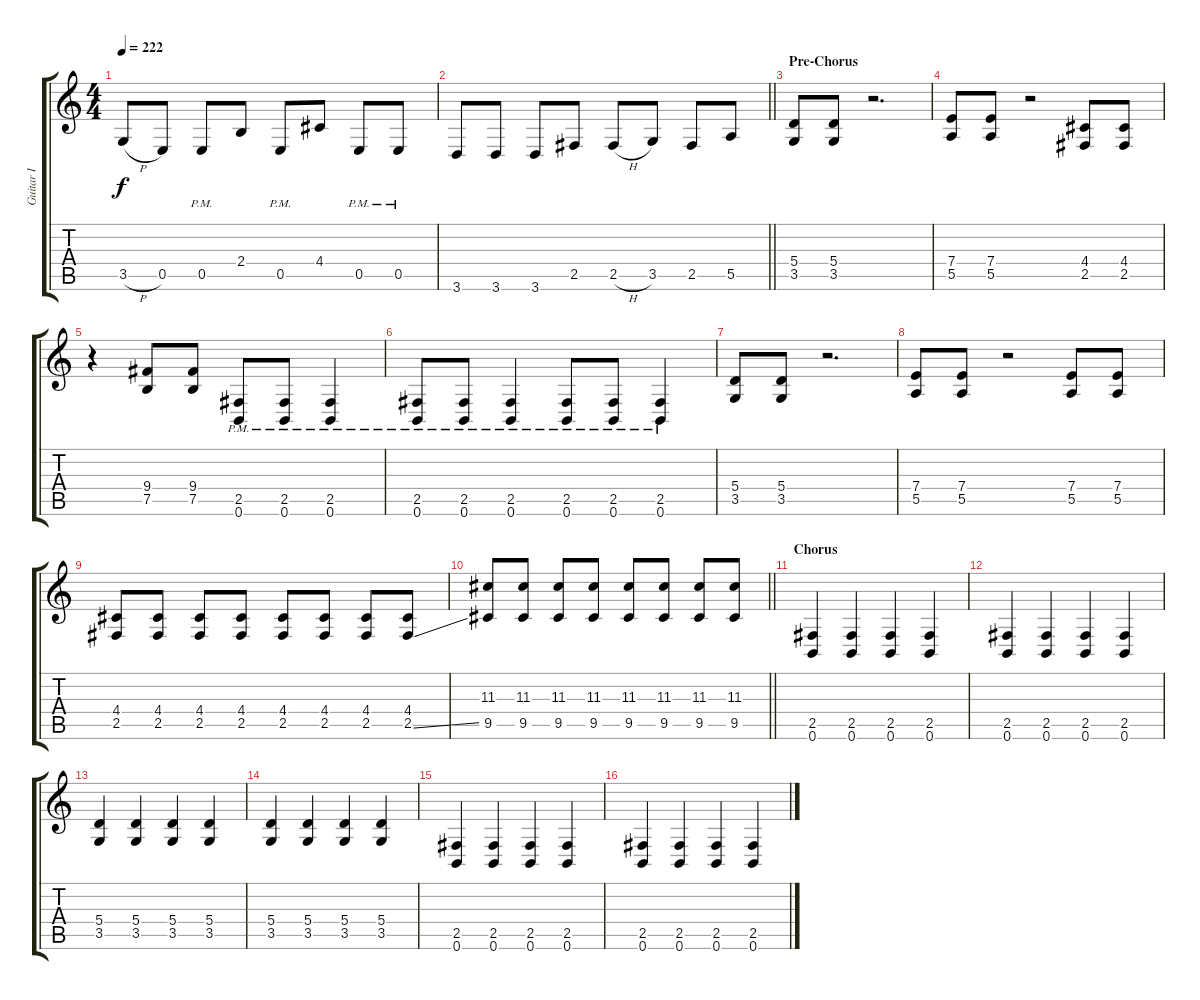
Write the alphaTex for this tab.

\track ("Guitar I" "Guitar I") {instrument distortionguitar}
\staff {score tabs}
\tuning (B3 Gb3 D3 A2 E2 B1) {hide}
\ts (4 4)
\tempo 222
\clef g2
\ks c
3.5{h}.8{dy f} 0.5.8 0.5{pm}.8 2.4.8 0.5{pm}.8 4.4.8 0.5{pm}.8 0.5{pm}.8 |
\barLineRight lightlight
3.6.8 3.6.8 3.6.8 2.5.8 2.5{h}.8 3.5.8 2.5.8 5.5.8 |
\section ("" "Pre-Chorus")
(5.4 3.5).8 (5.4 3.5).8 r.2{d} |
(7.4 5.5).8 (7.4 5.5).8 r.2 (4.4 2.5).8 (4.4 2.5).8 |
r.4 (9.4 7.5).8 (9.4 7.5).8 (2.5{pm} 0.6{pm}).8 (2.5{pm} 0.6{pm}).8 (2.5{pm} 0.6{pm}).4 |
(2.5{pm} 0.6{pm}).8 (2.5{pm} 0.6{pm}).8 (2.5{pm} 0.6{pm}).4 (2.5{pm} 0.6{pm}).8 (2.5{pm} 0.6{pm}).8 (2.5{pm} 0.6{pm}).4 |
(5.4 3.5).8 (5.4 3.5).8 r.2{d} |
(7.4 5.5).8 (7.4 5.5).8 r.2 (7.4 5.5).8 (7.4 5.5).8 |
(4.4 2.5).8 (4.4 2.5).8 (4.4 2.5).8 (4.4 2.5).8 (4.4 2.5).8 (4.4 2.5).8 (4.4 2.5).8 (4.4 2.5{ss}).8 |
\barLineRight lightlight
(11.3 9.5).8 (11.3 9.5).8 (11.3 9.5).8 (11.3 9.5).8 (11.3 9.5).8 (11.3 9.5).8 (11.3 9.5).8 (11.3 9.5).8 |
\section ("" "Chorus")
(2.5 0.6).4 (2.5 0.6).4 (2.5 0.6).4 (2.5 0.6).4 |
(2.5 0.6).4 (2.5 0.6).4 (2.5 0.6).4 (2.5 0.6).4 |
(5.4 3.5).4 (5.4 3.5).4 (5.4 3.5).4 (5.4 3.5).4 |
(5.4 3.5).4 (5.4 3.5).4 (5.4 3.5).4 (5.4 3.5).4 |
(2.5 0.6).4 (2.5 0.6).4 (2.5 0.6).4 (2.5 0.6).4 |
(2.5 0.6).4 (2.5 0.6).4 (2.5 0.6).4 (2.5 0.6).4
